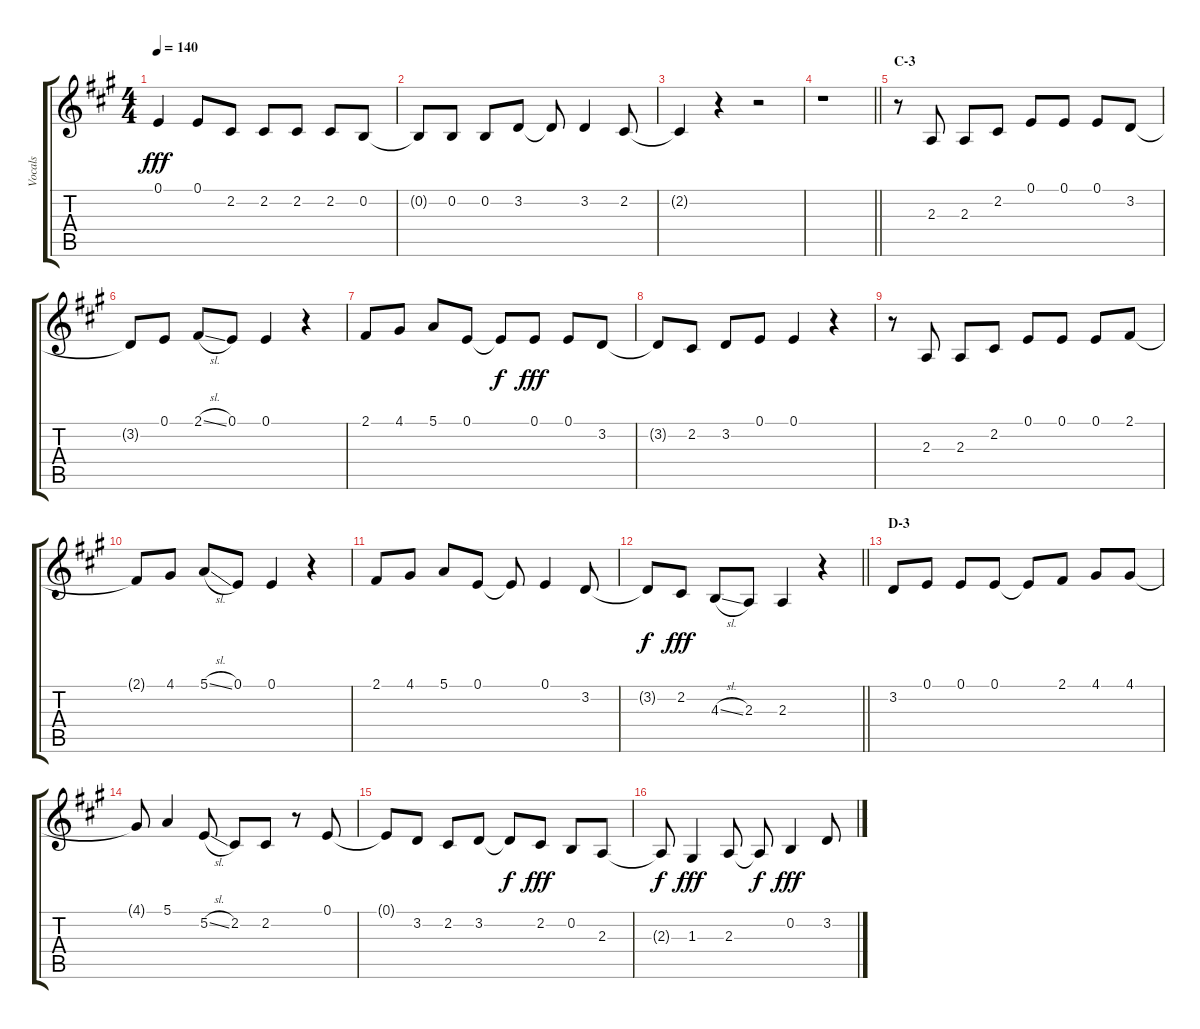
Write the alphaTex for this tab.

\track ("Vocals" "Vocals") {instrument voiceoohs}
\staff {score tabs}
\tuning (E4 B3 G3 D3 A2 E2) {hide}
\ts (4 4)
\tempo 140
\clef g2
\ks a
0.1.4{dy fff} 0.1.8 2.2.8 2.2.8 2.2.8 2.2.8 0.2.8 |
0.2{t}.8 0.2.8 0.2.8 3.2.8 3.2{t}.8 3.2.4 2.2.8 |
2.2{t}.4 r.4 r.2 |
\barLineRight lightlight
r.1 |
\section ("" "C-3")
r.8 2.3.8 2.3.8 2.2.8 0.1.8 0.1.8 0.1.8 3.2.8 |
3.2{t}.8 0.1.8 2.1{sl}.8 0.1.8 0.1.4 r.4 |
2.1.8 4.1.8 5.1.8 0.1.8 0.1{t}.8{dy f} 0.1.8{dy fff} 0.1.8 3.2.8 |
3.2{t}.8 2.2.8 3.2.8 0.1.8 0.1.4 r.4 |
r.8 2.3.8 2.3.8 2.2.8 0.1.8 0.1.8 0.1.8 2.1.8 |
2.1{t}.8 4.1.8 5.1{sl}.8 0.1.8 0.1.4 r.4 |
2.1.8 4.1.8 5.1.8 0.1.8 0.1{t}.8 0.1.4 3.2.8 |
\barLineRight lightlight
3.2{t}.8{dy f} 2.2.8{dy fff} 4.3{sl}.8 2.3.8 2.3.4 r.4 |
\section ("" "D-3")
3.2.8 0.1.8 0.1.8 0.1.8 0.1{t}.8 2.1.8 4.1.8 4.1.8 |
4.1{t}.8 5.1.4 5.2{sl}.8 2.2.8 2.2.8 r.8 0.1.8 |
0.1{t}.8 3.2.8 2.2.8 3.2.8 3.2{t}.8{dy f} 2.2.8{dy fff} 0.2.8 2.3.8 |
2.3{t}.8{dy f} 1.3.4{dy fff} 2.3.8 2.3{t}.8{dy f} 0.2.4{dy fff} 3.2{sl}.8
